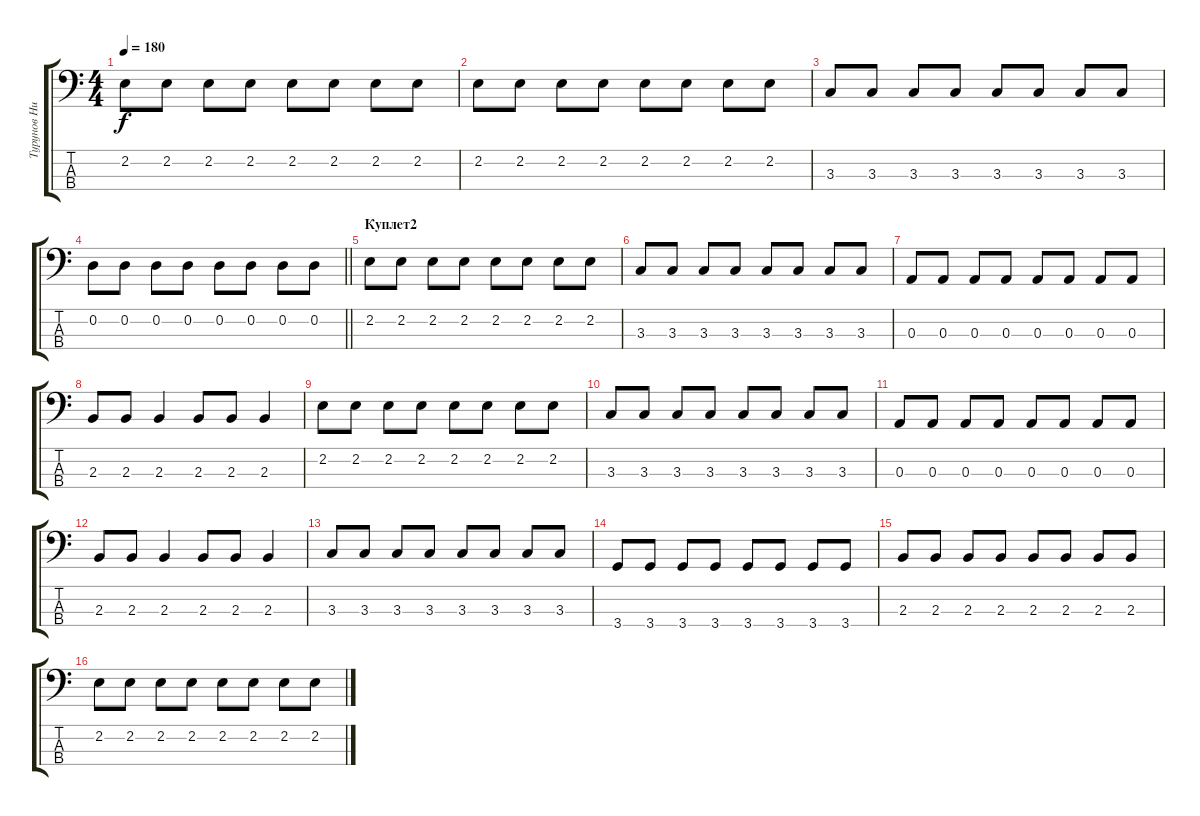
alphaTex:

\track ("Турунов Николай" "Турунов Ни") {instrument electricbasspick}
\staff {score tabs}
\tuning (G2 D2 A1 E1) {hide}
\ts (4 4)
\tempo 180
\clef f4
\ks c
2.2.8{dy f} 2.2.8 2.2.8 2.2.8 2.2.8 2.2.8 2.2.8 2.2.8 |
2.2.8 2.2.8 2.2.8 2.2.8 2.2.8 2.2.8 2.2.8 2.2.8 |
3.3.8 3.3.8 3.3.8 3.3.8 3.3.8 3.3.8 3.3.8 3.3.8 |
\barLineRight lightlight
0.2.8 0.2.8 0.2.8 0.2.8 0.2.8 0.2.8 0.2.8 0.2.8 |
\section ("" "Куплет2")
2.2.8 2.2.8 2.2.8 2.2.8 2.2.8 2.2.8 2.2.8 2.2.8 |
3.3.8 3.3.8 3.3.8 3.3.8 3.3.8 3.3.8 3.3.8 3.3.8 |
0.3.8 0.3.8 0.3.8 0.3.8 0.3.8 0.3.8 0.3.8 0.3.8 |
2.3.8 2.3.8 2.3.4 2.3.8 2.3.8 2.3.4 |
2.2.8 2.2.8 2.2.8 2.2.8 2.2.8 2.2.8 2.2.8 2.2.8 |
3.3.8 3.3.8 3.3.8 3.3.8 3.3.8 3.3.8 3.3.8 3.3.8 |
0.3.8 0.3.8 0.3.8 0.3.8 0.3.8 0.3.8 0.3.8 0.3.8 |
2.3.8 2.3.8 2.3.4 2.3.8 2.3.8 2.3.4 |
3.3.8 3.3.8 3.3.8 3.3.8 3.3.8 3.3.8 3.3.8 3.3.8 |
3.4.8 3.4.8 3.4.8 3.4.8 3.4.8 3.4.8 3.4.8 3.4.8 |
2.3.8 2.3.8 2.3.8 2.3.8 2.3.8 2.3.8 2.3.8 2.3.8 |
2.2.8 2.2.8 2.2.8 2.2.8 2.2.8 2.2.8 2.2.8 2.2.8
